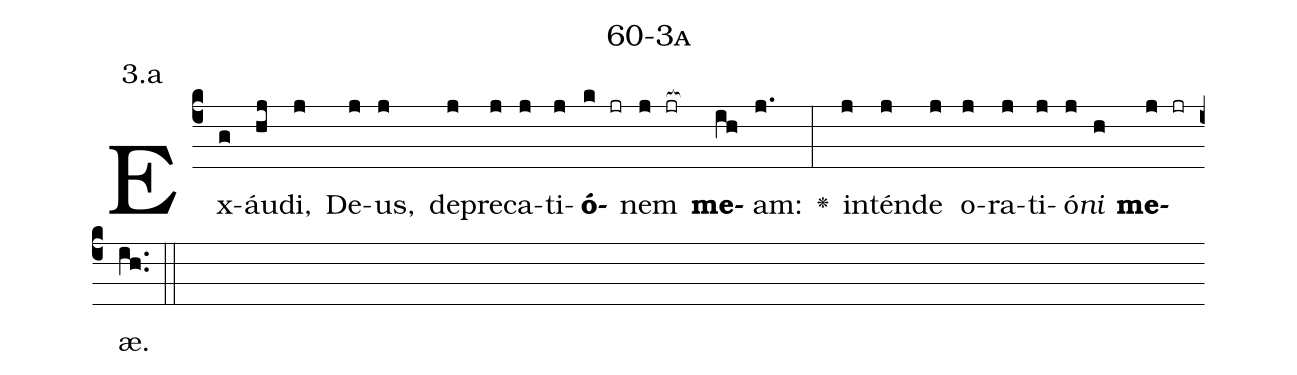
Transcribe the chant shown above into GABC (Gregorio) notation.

name: 60-3a;
annotation: 3.a;
%%
(c4)Ex(g)áu(hj)di,(j) De(j)us,(j) de(j)pre(j)ca(j)ti(j)<b>ó</b>(k jr)nem(j jr[ocb:1{]) <b>me</b>(ih[ocb:0}])am:(j.) <v>\greheightstar</v>(:) in(j)tén(j)de(j) o(j)ra(j)ti(j)ó(j)<i>ni</i>(h) <b>me</b>(j jr)æ.(ih..) (::)


%E(j) u(j) o(j) u(h) a(j) e.(ih..) (::)
